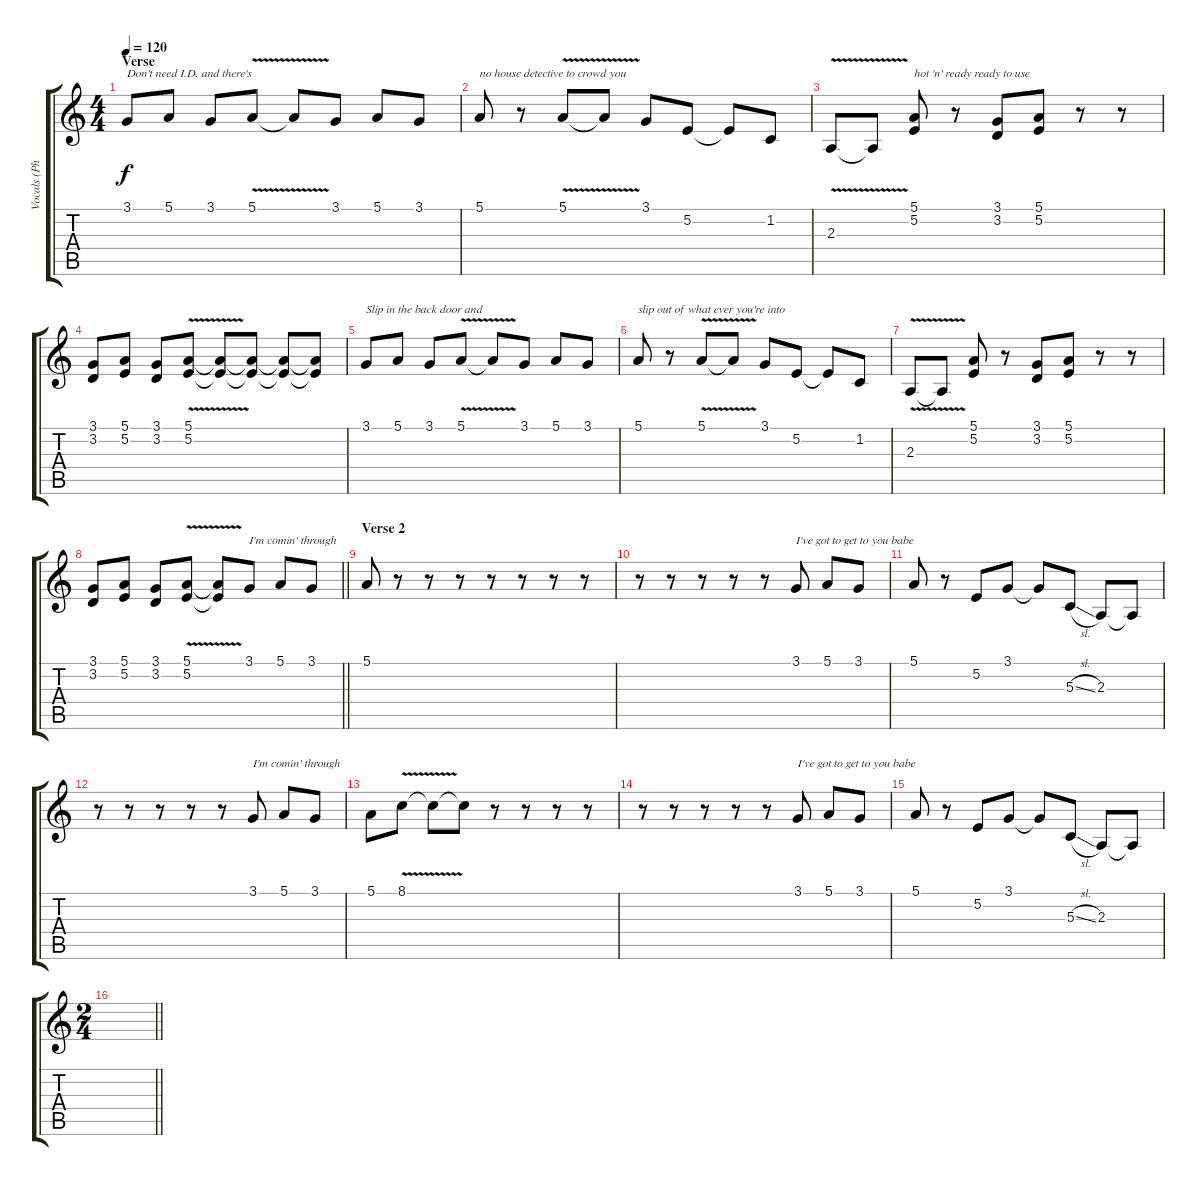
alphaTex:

\track ("Vocals (Phil Moog)" "Vocals (Ph") {instrument tenorsax}
\staff {score tabs}
\tuning (E4 B3 G3 D3 A2 E2) {hide}
\ts (4 4)
\section ("" "Verse")
\tempo 120
\clef g2
\ks c
3.1.8{txt "Don't need I.D. and there's " dy f} 5.1.8 3.1.8 5.1{v}.8 5.1{t}.8 3.1.8 5.1.8 3.1.8 |
5.1.8{txt "no house detective to crowd you"} r.8 5.1{v}.8 5.1{t}.8 3.1.8 5.2.8 5.2{t}.8 1.2.8 |
2.3{v}.8 2.3{t}.8 (5.1 5.2).8{txt "hot 'n' ready ready to use"} r.8 (3.1 3.2).8 (5.1 5.2).8 r.8 r.8 |
(3.1 3.2).8 (5.1 5.2).8 (3.1 3.2).8 (5.1{v} 5.2{v}).8 (5.1{t} 5.2{t}).8 (5.1{t} 5.2{t}).8 (5.1{t} 5.2{t}).8 (5.1{t} 5.2{t}).8 |
3.1.8{txt "Slip in the back door and "} 5.1.8 3.1.8 5.1{v}.8 5.1{t}.8 3.1.8 5.1.8 3.1.8 |
5.1.8{txt "slip out of what ever you're into"} r.8 5.1{v}.8 5.1{t}.8 3.1.8 5.2.8 5.2{t}.8 1.2.8 |
2.3{v}.8 2.3{t}.8 (5.1 5.2).8 r.8 (3.1 3.2).8 (5.1 5.2).8 r.8 r.8 |
\barLineRight lightlight
(3.1 3.2).8 (5.1 5.2).8 (3.1 3.2).8 (5.1{v} 5.2{v}).8 (5.1{t} 5.2{t}).8 3.1.8{txt "I'm comin' through"} 5.1.8 3.1.8 |
\section ("" "Verse 2")
5.1.8 r.8 r.8 r.8 r.8 r.8 r.8 r.8 |
r.8 r.8 r.8 r.8 r.8 3.1.8{txt "I've got to get to you babe"} 5.1.8 3.1.8 |
5.1.8 r.8 5.2.8 3.1.8 3.1{t}.8 5.3{sl}.8 2.3.8 2.3{t}.8 |
r.8 r.8 r.8 r.8 r.8 3.1.8{txt "I'm comin' through"} 5.1.8 3.1.8 |
5.1.8 8.1{v}.8 8.1{t}.8 8.1{t}.8 r.8 r.8 r.8 r.8 |
r.8 r.8 r.8 r.8 r.8 3.1.8{txt "I've got to get to you babe"} 5.1.8 3.1.8 |
5.1.8 r.8 5.2.8 3.1.8 3.1{t}.8 5.3{sl}.8 2.3.8 2.3{t}.8 |
\ts (2 4)
\barLineRight lightlight
